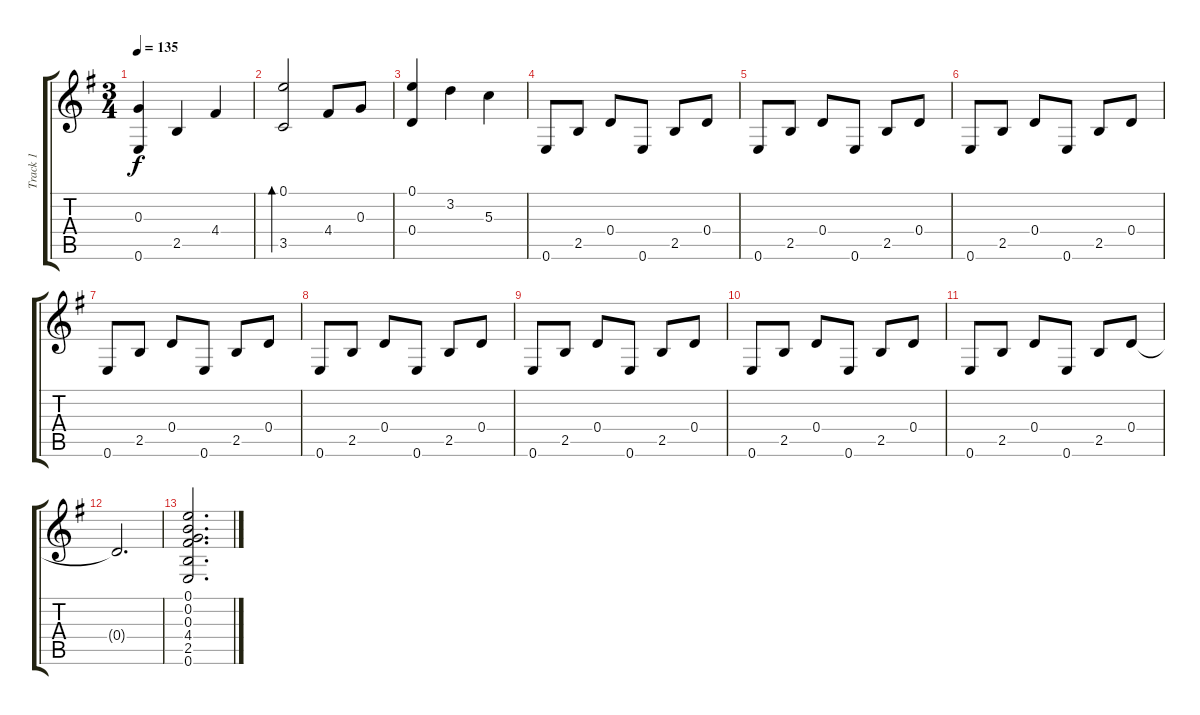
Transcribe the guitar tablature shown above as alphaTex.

\track ("Track 1" "Track 1") {instrument acousticguitarsteel}
\staff {score tabs}
\tuning (E4 B3 G3 D3 A2 E2) {hide}
\ts (3 4)
\tempo 135
\clef g2
\ks g
(0.3 0.6).4{dy f} 2.5.4 4.4.4 |
(0.1 3.5).2{bd 120} 4.4.8 0.3.8 |
(0.1 0.4).4 3.2.4 5.3.4 |
0.6.8 2.5.8 0.4.8 0.6.8 2.5.8 0.4.8 |
0.6.8 2.5.8 0.4.8 0.6.8 2.5.8 0.4.8 |
0.6.8 2.5.8 0.4.8 0.6.8 2.5.8 0.4.8 |
0.6.8 2.5.8 0.4.8 0.6.8 2.5.8 0.4.8 |
0.6.8 2.5.8 0.4.8 0.6.8 2.5.8 0.4.8 |
0.6.8 2.5.8 0.4.8 0.6.8 2.5.8 0.4.8 |
0.6.8 2.5.8 0.4.8 0.6.8 2.5.8 0.4.8 |
0.6.8 2.5.8 0.4.8 0.6.8 2.5.8 0.4.8 |
0.4{t}.2{d} |
(0.1 0.2 0.3 4.4 2.5 0.6).2{d}
